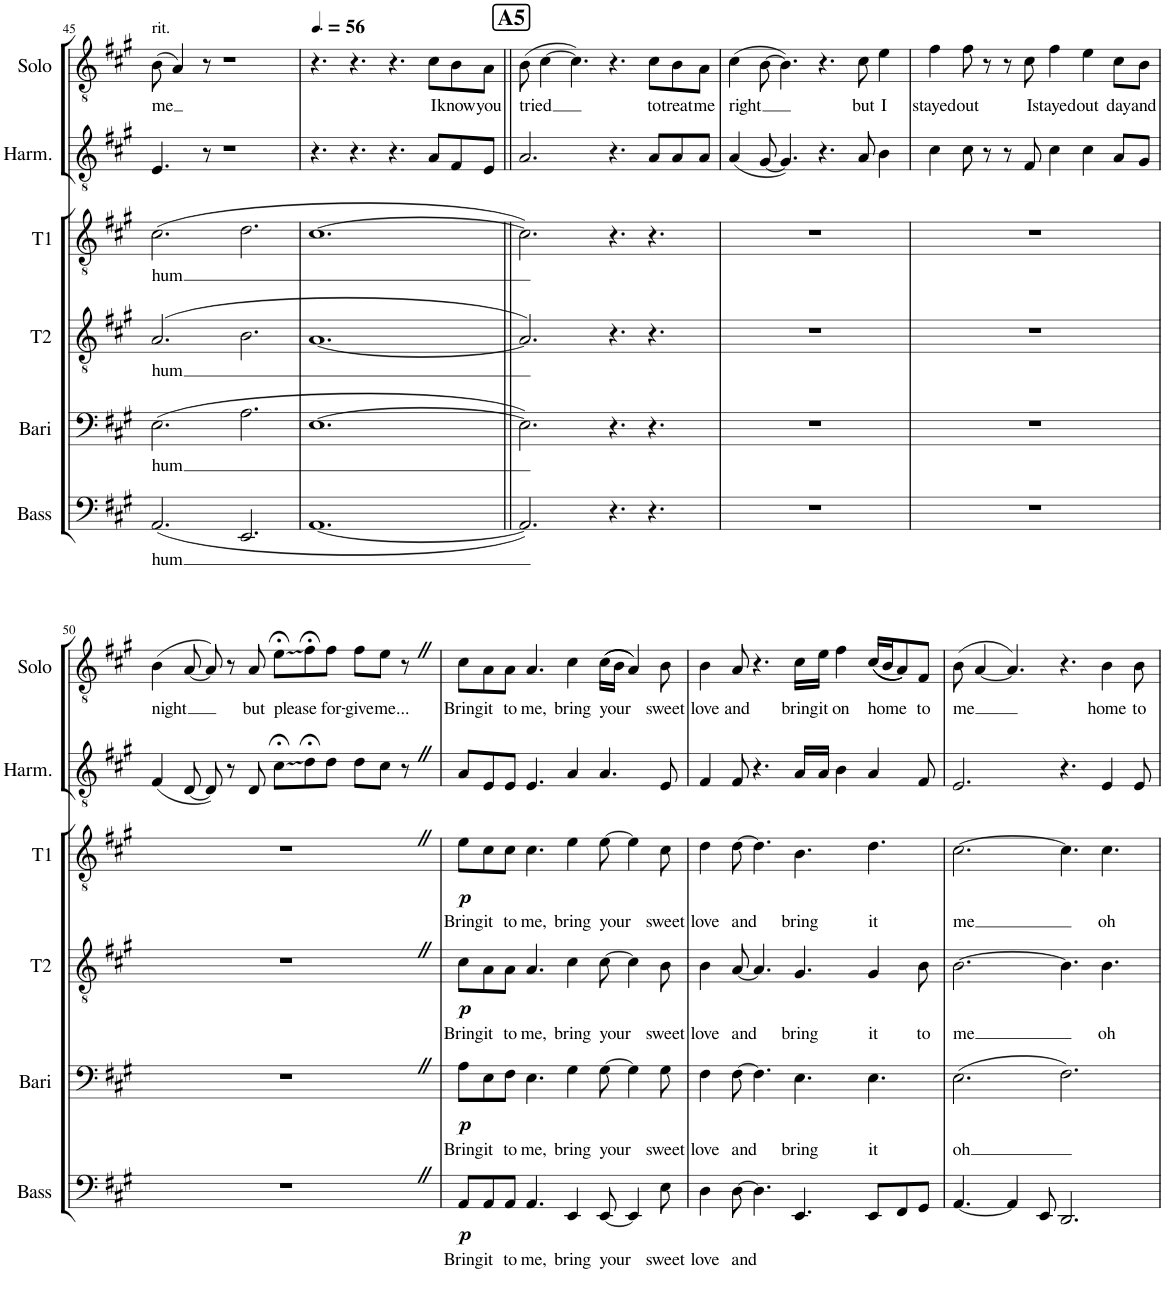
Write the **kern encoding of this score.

**kern	**text	**dynam	**kern	**text	**dynam	**kern	**text	**dynam	**kern	**text	**dynam	**kern	**kern	**text
*part6	*part6	*part6	*part5	*part5	*part5	*part4	*part4	*part4	*part3	*part3	*part3	*part2	*part1	*part1
*staff6	*staff6	*staff6	*staff5	*staff5	*staff5	*staff4	*staff4	*staff4	*staff3	*staff3	*staff3	*staff2	*staff1	*staff1
*I"Bass	*	*	*I"Baritone	*	*	*I"Tenor 2	*	*	*I"Tenor 1	*	*	*I"Harmony	*I"Solo	*
*I'Bass	*	*	*I'Bari	*	*	*I'T2	*	*	*I'T1	*	*	*I'Harm.	*I'Solo	*
!!LO:PB:g=z
*clefF4	*	*	*clefF4	*	*	*clefGv2	*	*	*clefGv2	*	*	*clefGv2	*clefGv2	*
*k[f#c#g#]	*	*	*k[f#c#g#]	*	*	*k[f#c#g#]	*	*	*k[f#c#g#]	*	*	*k[f#c#g#]	*k[f#c#g#]	*
*M12/8	*	*	*M12/8	*	*	*M12/8	*	*	*M12/8	*	*	*M12/8	*M12/8	*
=45	=45	=45	=45	=45	=45	=45	=45	=45	=45	=45	=45	=45	=45	=45
!	!	!	!	!	!	!	!	!	!	!	!	!	!LO:TX:a:t=rit.	!
!	!LO:LY:b	!	!	!LO:LY:b	!	!	!LO:LY:b	!	!	!LO:LY:b	!	!	!	!LO:LY:b
(2.AA/	-hum	.	(2.E\	-hum	.	(2.A/	-hum	.	(2.c#\	-hum	.	4.E/	(>8B\	me
.	.	.	.	.	.	.	.	.	.	.	.	.	4A/)	.
.	.	.	.	.	.	.	.	.	.	.	.	8r	8r	.
.	.	.	.	.	.	.	.	.	.	.	.	1r	1r	.
2.EE/	.	.	2.A\	.	.	2.B\	.	.	2.d\	.	.	.	.	.
=46	=46	=46	=46	=46	=46	=46	=46	=46	=46	=46	=46	=46	=46	=46
*	*	*	*	*	*	*	*	*	*	*	*	*	*MM84	*
[1.AA	.	.	[1.E	.	.	[1.A	.	.	[1.c#	.	.	4.r	4.r	.
.	.	.	.	.	.	.	.	.	.	.	.	4.r	4.r	.
.	.	.	.	.	.	.	.	.	.	.	.	4.r	4.r	.
!	!	!	!	!	!	!	!	!	!	!	!	!	!	!LO:LY:b
.	.	.	.	.	.	.	.	.	.	.	.	8A/L	8c#\L	I
!	!	!	!	!	!	!	!	!	!	!	!	!	!	!LO:LY:b
.	.	.	.	.	.	.	.	.	.	.	.	8F#/	8B\	know
!	!	!	!	!	!	!	!	!	!	!	!	!	!	!LO:LY:b
.	.	.	.	.	.	.	.	.	.	.	.	8E/J	8A\J	you
!!LO:REH:place=s1:a:B:cj:fs=14:t=A5
=47||	=47||	=47||	=47||	=47||	=47||	=47||	=47||	=47||	=47||	=47||	=47||	=47||	=47||	=47||
!	!	!	!	!	!	!	!	!	!	!	!	!	!	!LO:LY:b
2.AA/])	.	.	2.E\])	.	.	2.A/])	.	.	2.c#\])	.	.	2.A/	(8B\	-tried
.	.	.	.	.	.	.	.	.	.	.	.	.	[4c#\	.
.	.	.	.	.	.	.	.	.	.	.	.	.	4.c#\])	.
4.r	.	.	4.r	.	.	4.r	.	.	4.r	.	.	4.r	4.r	.
!	!	!	!	!	!	!	!	!	!	!	!	!	!	!LO:LY:b
4.r	.	.	4.r	.	.	4.r	.	.	4.r	.	.	8A/L	8c#\L	to
!	!	!	!	!	!	!	!	!	!	!	!	!	!	!LO:LY:b
.	.	.	.	.	.	.	.	.	.	.	.	8A/	8B\	treat
!	!	!	!	!	!	!	!	!	!	!	!	!	!	!LO:LY:b
.	.	.	.	.	.	.	.	.	.	.	.	8A/J	8A\J	me
=48	=48	=48	=48	=48	=48	=48	=48	=48	=48	=48	=48	=48	=48	=48
!	!	!	!	!	!	!	!	!	!	!	!	!	!	!LO:LY:b
1.r	.	.	1.r	.	.	1.r	.	.	1.r	.	.	(<4A/	(>4c#\	-right
.	.	.	.	.	.	.	.	.	.	.	.	[8G#/	[8B\	.
.	.	.	.	.	.	.	.	.	.	.	.	4.G#/])	4.B\])	.
.	.	.	.	.	.	.	.	.	.	.	.	4.r	4.r	.
!	!	!	!	!	!	!	!	!	!	!	!	!	!	!LO:LY:b
.	.	.	.	.	.	.	.	.	.	.	.	8A/	8c#\	but
!	!	!	!	!	!	!	!	!	!	!	!	!	!	!LO:LY:b
.	.	.	.	.	.	.	.	.	.	.	.	4B\	4e\	I
=49	=49	=49	=49	=49	=49	=49	=49	=49	=49	=49	=49	=49	=49	=49
!	!	!	!	!	!	!	!	!	!	!	!	!	!	!LO:LY:b
1.r	.	.	1.r	.	.	1.r	.	.	1.r	.	.	4c#\	4f#\	stayed
!	!	!	!	!	!	!	!	!	!	!	!	!	!	!LO:LY:b
.	.	.	.	.	.	.	.	.	.	.	.	8c#\	8f#\	out
.	.	.	.	.	.	.	.	.	.	.	.	8r	8r	.
.	.	.	.	.	.	.	.	.	.	.	.	8r	8r	.
!	!	!	!	!	!	!	!	!	!	!	!	!	!	!LO:LY:b
.	.	.	.	.	.	.	.	.	.	.	.	8F#/	8c#\	I
!	!	!	!	!	!	!	!	!	!	!	!	!	!	!LO:LY:b
.	.	.	.	.	.	.	.	.	.	.	.	4c#\	4f#\	stayed
!	!	!	!	!	!	!	!	!	!	!	!	!	!	!LO:LY:b
.	.	.	.	.	.	.	.	.	.	.	.	4c#\	4e\	out
!	!	!	!	!	!	!	!	!	!	!	!	!	!	!LO:LY:b
.	.	.	.	.	.	.	.	.	.	.	.	8A/L	8c#\L	day
!	!	!	!	!	!	!	!	!	!	!	!	!	!	!LO:LY:b
.	.	.	.	.	.	.	.	.	.	.	.	8G#/J	8B\J	and
!!LO:LB:g=z
=50	=50	=50	=50	=50	=50	=50	=50	=50	=50	=50	=50	=50	=50	=50
!	!	!	!	!	!	!	!	!	!	!	!	!	!	!LO:LY:b
1.r	.	.	1.r	.	.	1.r	.	.	1.r	.	.	(4F#/	(4B\	-night
.	.	.	.	.	.	.	.	.	.	.	.	[8D/	[8A/	.
.	.	.	.	.	.	.	.	.	.	.	.	8D/])	8A/])	.
.	.	.	.	.	.	.	.	.	.	.	.	8r	8r	.
!	!	!	!	!	!	!	!	!	!	!	!	!	!	!LO:LY:b
.	.	.	.	.	.	.	.	.	.	.	.	8D/	8A/	but
!	!	!	!	!	!	!	!	!	!	!	!	!	!	!LO:LY:b
.	.	.	.	.	.	.	.	.	.	.	.	8c#;<\L	8e;<\L	please
.	.	.	.	.	.	.	.	.	.	.	.	8d;<\	8f#;<\	.
!	!	!	!	!	!	!	!	!	!	!	!	!	!	!LO:LY:b
.	.	.	.	.	.	.	.	.	.	.	.	8d\J	8f#\J	for-
!	!	!	!	!	!	!	!	!	!	!	!	!	!	!LO:LY:b
.	.	.	.	.	.	.	.	.	.	.	.	8d\L	8f#\L	-give
!	!	!	!	!	!	!	!	!	!	!	!	!	!	!LO:LY:b
.	.	.	.	.	.	.	.	.	.	.	.	8c#\J	8e\J	me...
.	.	.	.	.	.	.	.	.	.	.	.	8r	8r	.
=51	=51	=51	=51	=51	=51	=51	=51	=51	=51	=51	=51	=51	=51	=51
!	!LO:LY:b	!LO:DY:b	!	!LO:LY:b	!LO:DY:b	!	!LO:LY:b	!LO:DY:b	!	!LO:LY:b	!LO:DY:b	!	!	!LO:LY:b
8AA/L	Bring	p	8A\L	Bring	p	8c#\L	Bring	p	8e\L	Bring	p	8A/L	8c#\L	Bring
!	!LO:LY:b	!	!	!LO:LY:b	!	!	!LO:LY:b	!	!	!LO:LY:b	!	!	!	!LO:LY:b
8AA/	it	.	8E\	it	.	8A\	it	.	8c#\	it	.	8E/	8A\	it
!	!LO:LY:b	!	!	!LO:LY:b	!	!	!LO:LY:b	!	!	!LO:LY:b	!	!	!	!LO:LY:b
8AA/J	to	.	8F#\J	to	.	8A\J	to	.	8c#\J	to	.	8E/J	8A\J	to
!	!LO:LY:b	!	!	!LO:LY:b	!	!	!LO:LY:b	!	!	!LO:LY:b	!	!	!	!LO:LY:b
4.AA/	me,	.	4.E\	me,	.	4.A/	me,	.	4.c#\	me,	.	4.E/	4.A/	me,
!	!LO:LY:b	!	!	!LO:LY:b	!	!	!LO:LY:b	!	!	!LO:LY:b	!	!	!	!LO:LY:b
4EE/	bring	.	4G#\	bring	.	4c#\	bring	.	4e\	bring	.	4A/	4c#\	bring
!	!LO:LY:b	!	!	!LO:LY:b	!	!	!LO:LY:b	!	!	!LO:LY:b	!	!	!	!LO:LY:b
[8EE/	your	.	[8G#\	your	.	[8c#\	your	.	[8e\	your	.	4.A/	(>(>(>16c#\LL	your
.	.	.	.	.	.	.	.	.	.	.	.	.	16B\JJ	.
4EE/]	.	.	4G#\]	.	.	4c#\]	.	.	4e\]	.	.	.	4A/)))	.
!	!LO:LY:b	!	!	!LO:LY:b	!	!	!LO:LY:b	!	!	!LO:LY:b	!	!	!	!LO:LY:b
8E\	sweet	.	8G#\	sweet	.	8B\	sweet	.	8c#\	sweet	.	8E/	8B\	sweet
=52	=52	=52	=52	=52	=52	=52	=52	=52	=52	=52	=52	=52	=52	=52
!	!LO:LY:b	!	!	!LO:LY:b	!	!	!LO:LY:b	!	!	!LO:LY:b	!	!	!	!LO:LY:b
4D\	love	.	4F#\	love	.	4B\	love	.	4d\	love	.	4F#/	4B\	love
!	!LO:LY:b	!	!	!LO:LY:b	!	!	!LO:LY:b	!	!	!LO:LY:b	!	!	!	!LO:LY:b
[8D\	and	.	[8F#\	and	.	[8A/	and	.	[8d\	and	.	8F#/	8A/	and
4.D\]	.	.	4.F#\]	.	.	4.A/]	.	.	4.d\]	.	.	4.r	4.r	.
!	!	!	!	!LO:LY:b	!	!	!LO:LY:b	!	!	!LO:LY:b	!	!	!	!LO:LY:b
4.EE/	.	.	4.E\	bring	.	4.G#/	bring	.	4.B\	bring	.	16A/LL	16c#\LL	bring
!	!	!	!	!	!	!	!	!	!	!	!	!	!	!LO:LY:b
.	.	.	.	.	.	.	.	.	.	.	.	16A/JJ	16e\JJ	it
!	!	!	!	!	!	!	!	!	!	!	!	!	!	!LO:LY:b
.	.	.	.	.	.	.	.	.	.	.	.	4B\	4f#\	on
!	!	!	!	!LO:LY:b	!	!	!LO:LY:b	!	!	!LO:LY:b	!	!	!	!LO:LY:b
8EE/L	.	.	4.E\	it	.	4G#/	it	.	4.d\	it	.	4A/	(<(<(16c#/LL	home
.	.	.	.	.	.	.	.	.	.	.	.	.	16B/J	.
8FF#/	.	.	.	.	.	.	.	.	.	.	.	.	8A/)))	.
!	!	!	!	!	!	!	!LO:LY:b	!	!	!	!	!	!	!LO:LY:b
8GG#/J	.	.	.	.	.	8B\	to	.	.	.	.	8F#/	8F#/J	to
=53	=53	=53	=53	=53	=53	=53	=53	=53	=53	=53	=53	=53	=53	=53
!	!	!	!	!LO:LY:b	!	!	!LO:LY:b	!	!	!LO:LY:b	!	!	!	!LO:LY:b
[4.AA/	.	.	(2.E\	oh	.	[2.B\	me	.	[2.c#\	me	.	2.E/	(8B\	me
.	.	.	.	.	.	.	.	.	.	.	.	.	[4A/	.
4AA/]	.	.	.	.	.	.	.	.	.	.	.	.	4.A/])	.
8EE/	.	.	.	.	.	.	.	.	.	.	.	.	.	.
2.DD/	.	.	2.F#\)	.	.	4.B\]	.	.	4.c#\]	.	.	4.r	4.r	.
!	!	!	!	!	!	!	!LO:LY:b	!	!	!LO:LY:b	!	!	!	!LO:LY:b
.	.	.	.	.	.	4.B\	oh	.	4.c#\	oh	.	4E/	4B\	home
!	!	!	!	!	!	!	!	!	!	!	!	!	!	!LO:LY:b
.	.	.	.	.	.	.	.	.	.	.	.	8E/	8B\	to
=	=	=	=	=	=	=	=	=	=	=	=	=	=	=
*-	*-	*-	*-	*-	*-	*-	*-	*-	*-	*-	*-	*-	*-	*-
